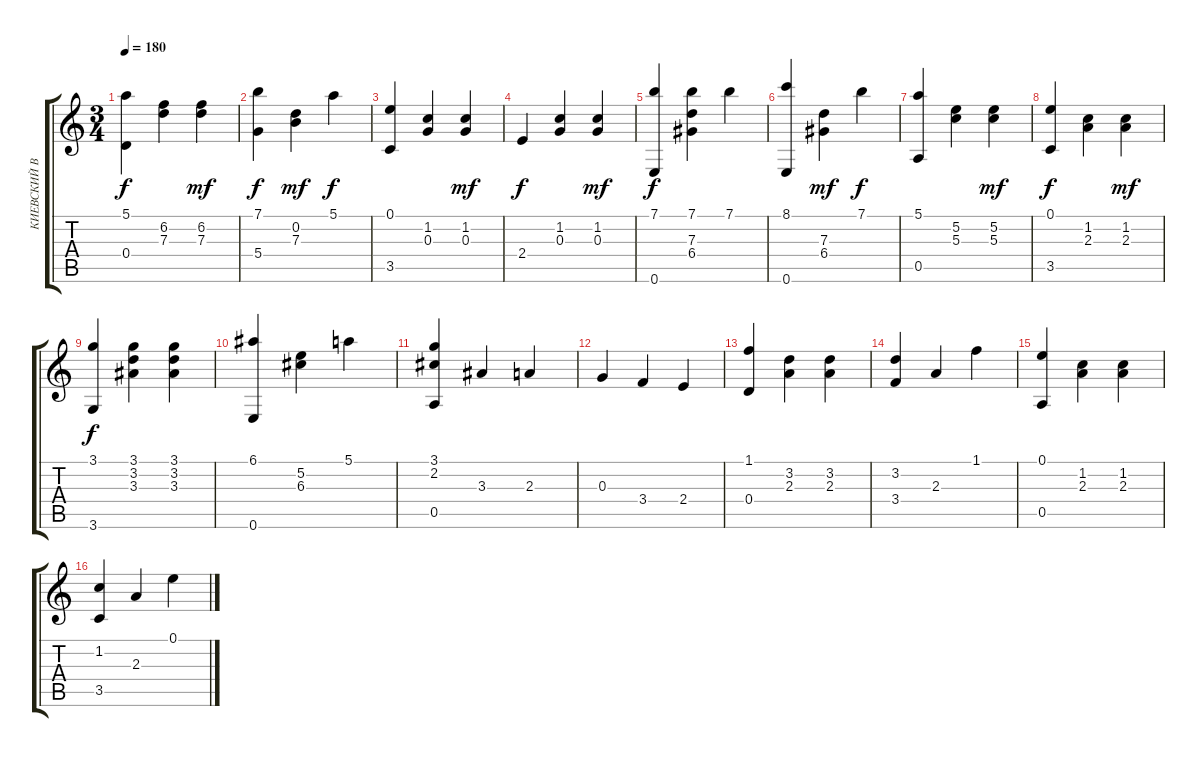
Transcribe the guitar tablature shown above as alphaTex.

\track ("КИЕВСКИЙ ВАЛЬС" "КИЕВСКИЙ В") {instrument acousticguitarnylon}
\staff {score tabs}
\tuning (E4 B3 G3 D3 A2 E2) {hide}
\ts (3 4)
\tempo 180
\clef g2
\ks c
(5.1 0.4).4{dy f} (6.2 7.3).4 (6.2 7.3).4{dy mf} |
(7.1 5.4).4{dy f} (0.2 7.3).4{dy mf} 5.1.4{dy f} |
(0.1 3.5).4 (1.2 0.3).4 (1.2 0.3).4{dy mf} |
2.4.4{dy f} (1.2 0.3).4 (1.2 0.3).4{dy mf} |
(7.1 0.6).4{dy f} (7.1 7.3 6.4).4 7.1.4 |
(8.1 0.6).4 (7.3 6.4).4{dy mf} 7.1.4{dy f} |
(5.1 0.5).4 (5.2 5.3).4 (5.2 5.3).4{dy mf} |
(0.1 3.5).4{dy f} (1.2 2.3).4 (1.2 2.3).4{dy mf} |
(3.1 3.6).4{dy f} (3.1 3.2 3.3).4 (3.1 3.2 3.3).4 |
(6.1 0.6).4 (5.2 6.3).4 5.1.4 |
(3.1 2.2 0.5).4 3.3.4 2.3.4 |
0.3.4 3.4.4 2.4.4 |
(1.1 0.4).4 (3.2 2.3).4 (3.2 2.3).4 |
(3.2 3.4).4 2.3.4 1.1.4 |
(0.1 0.5).4 (1.2 2.3).4 (1.2 2.3).4 |
(1.2 3.5).4 2.3.4 0.1.4
